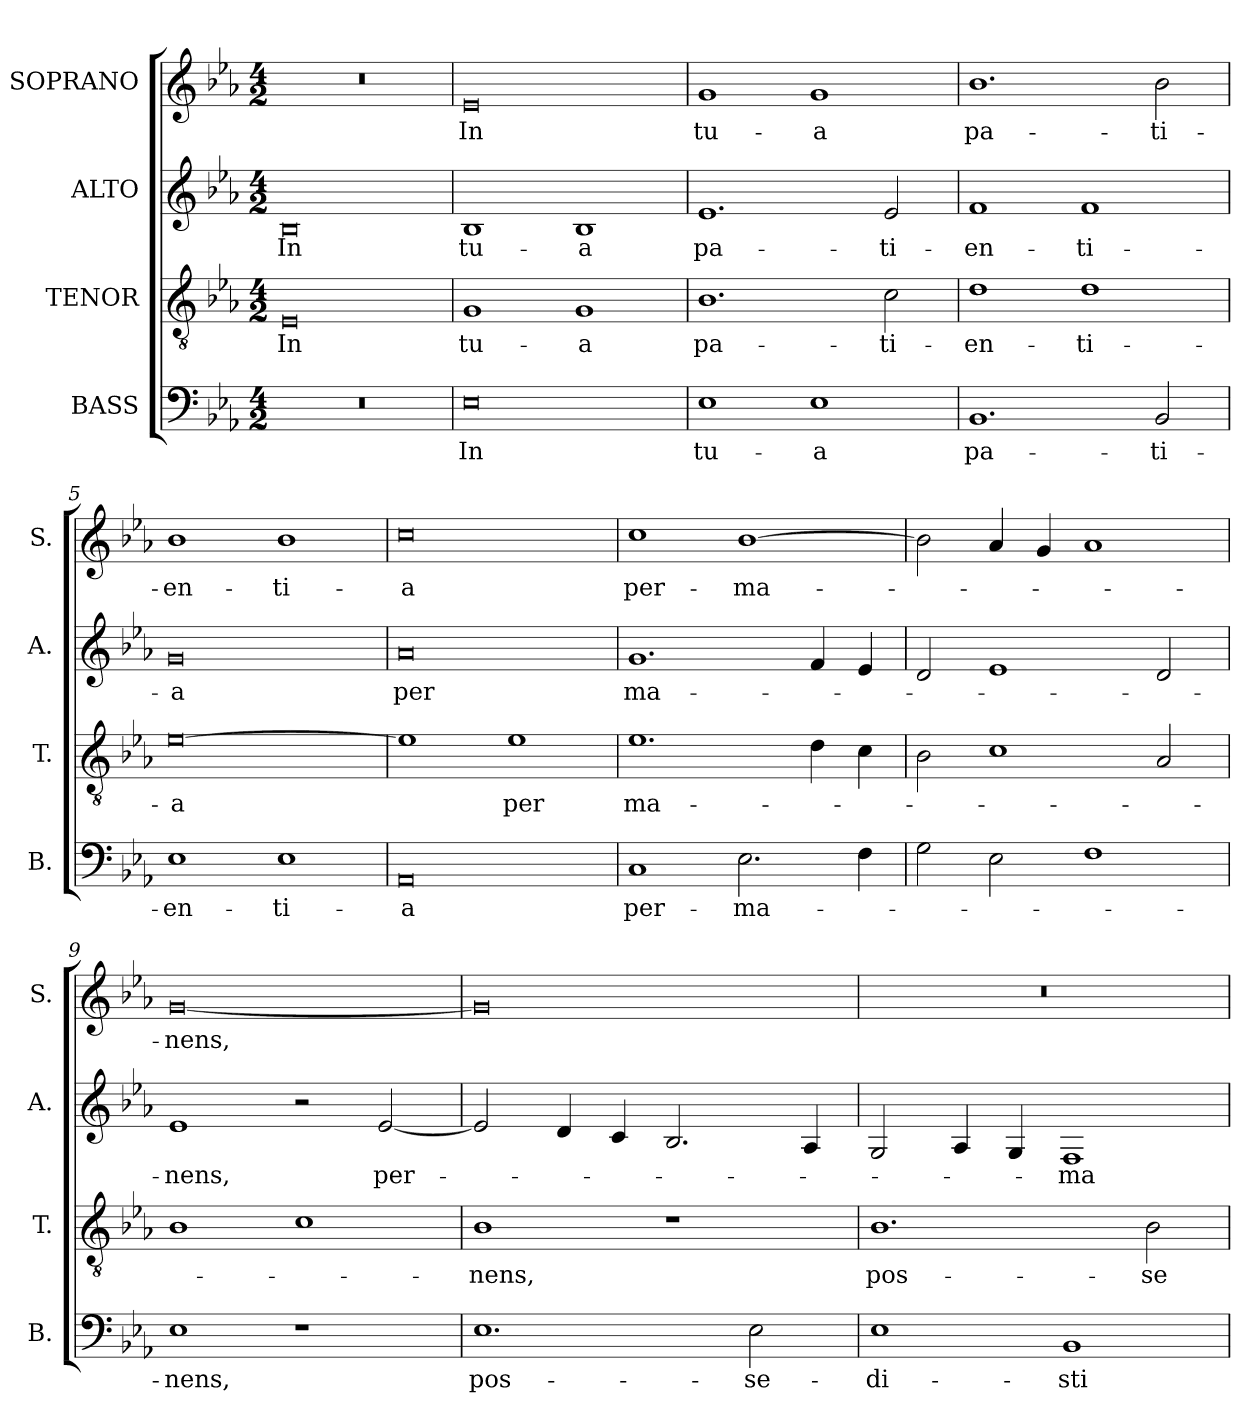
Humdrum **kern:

**kern	**text	**kern	**text	**kern	**text	**kern	**text
*part4	*part4	*part3	*part3	*part2	*part2	*part1	*part1
*staff4	*staff4	*staff3	*staff3	*staff2	*staff2	*staff1	*staff1
*I"BASS	*	*I"TENOR	*	*I"ALTO	*	*I"SOPRANO	*
*I'B.	*	*I'T.	*	*I'A.	*	*I'S.	*
*clefF4	*	*clefGv2	*	*clefG2	*	*clefG2	*
*	*	*ITrd7c12	*	*	*	*	*
*k[b-e-a-]	*	*k[b-e-a-]	*	*k[b-e-a-]	*	*k[b-e-a-]	*
*E-:	*	*E-:	*	*E-:	*	*E-:	*
*M4/2	*	*M4/2	*	*M4/2	*	*M4/2	*
*MM184	*	*MM184	*	*MM184	*	*MM184	*
=1	=1	=1	=1	=1	=1	=1	=1
!LO:N:vis=1	!	!	!LO:LY:b	!	!LO:LY:b	!LO:N:vis=1	!
0r	.	0EE-	In	0B-	In	0r	.
=2	=2	=2	=2	=2	=2	=2	=2
!	!LO:LY:b	!	!LO:LY:b	!	!LO:LY:b	!	!LO:LY:b
0E-	In	1GG	tu-	1B-	tu-	0e-	In
!	!	!	!LO:LY:b	!	!LO:LY:b	!	!
.	.	1GG	-a	1B-	-a	.	.
=3	=3	=3	=3	=3	=3	=3	=3
!	!LO:LY:b	!	!LO:LY:b	!	!LO:LY:b	!	!LO:LY:b
1E-	tu-	1.BB-	pa-	1.e-	pa-	1g	tu-
!	!LO:LY:b	!	!	!	!	!	!LO:LY:b
1E-	-a	.	.	.	.	1g	-a
!	!	!	!LO:LY:b	!	!LO:LY:b	!	!
.	.	2C\	-ti-	2e-/	-ti-	.	.
=4	=4	=4	=4	=4	=4	=4	=4
!	!LO:LY:b	!	!LO:LY:b	!	!LO:LY:b	!	!LO:LY:b
1.BB-	pa-	1D	-en-	1f	-en-	1.b-	pa-
!	!	!	!LO:LY:b	!	!LO:LY:b	!	!
.	.	1D	-ti-	1f	-ti-	.	.
!	!LO:LY:b	!	!	!	!	!	!LO:LY:b
2BB-/	-ti-	.	.	.	.	2b-\	-ti-
=5	=5	=5	=5	=5	=5	=5	=5
!	!LO:LY:b	!	!LO:LY:b	!	!LO:LY:b	!	!LO:LY:b
1E-	-en-	[>0E-	-a	0g	-a	1b-	-en-
!	!LO:LY:b	!	!	!	!	!	!LO:LY:b
1E-	-ti-	.	.	.	.	1b-	-ti-
=6	=6	=6	=6	=6	=6	=6	=6
!	!LO:LY:b	!	!	!	!LO:LY:b	!	!LO:LY:b
0AA-	-a	1E-]	.	0a-	per	0cc	-a
!	!	!	!LO:LY:b	!	!	!	!
.	.	1E-	per	.	.	.	.
=7	=7	=7	=7	=7	=7	=7	=7
!	!LO:LY:b	!	!LO:LY:b	!	!LO:LY:b	!	!LO:LY:b
1C	per-	1.E-	ma-	1.g	ma-	1cc	per-
!	!LO:LY:b	!	!	!	!	!	!LO:LY:b
2.E-\	-ma-	.	.	.	.	[>1b-	-ma-
.	.	4D\	.	4f/	.	.	.
4F\	.	4C\	.	4e-/	.	.	.
=8	=8	=8	=8	=8	=8	=8	=8
2G\	.	2BB-\	.	2d/	.	2b-\]	.
2E-\	.	1C	.	1e-	.	4a-/	.
.	.	.	.	.	.	4g/	.
1F	.	.	.	.	.	1a-	.
.	.	2AA-/	.	2d/	.	.	.
!!LO:LB:g=z
=9	=9	=9	=9	=9	=9	=9	=9
!	!LO:LY:b	!	!	!	!LO:LY:b	!	!LO:LY:b
1E-	-nens,	1BB-	.	1e-	-nens,	[<0g	-nens,
1r	.	1C	.	2r	.	.	.
!	!	!	!	!	!LO:LY:b	!	!
.	.	.	.	[<2e-/	per-	.	.
=10	=10	=10	=10	=10	=10	=10	=10
!	!LO:LY:b	!	!LO:LY:b	!	!	!	!
1.E-	pos-	1BB-	-nens,	2e-/]	.	0g]	.
.	.	.	.	4d/	.	.	.
.	.	.	.	4c/	.	.	.
.	.	1r	.	2.B-/	.	.	.
!	!LO:LY:b	!	!	!	!	!	!
2E-\	-se-	.	.	.	.	.	.
.	.	.	.	4A-/	.	.	.
=11	=11	=11	=11	=11	=11	=11	=11
!	!LO:LY:b	!	!LO:LY:b	!	!	!LO:N:vis=1	!
1E-	-di-	1.BB-	pos-	2G/	.	0r	.
.	.	.	.	4A-/	.	.	.
.	.	.	.	4G/	.	.	.
!	!LO:LY:b	!	!	!	!LO:LY:b	!	!
1BB-	-sti	.	.	1F	-ma-	.	.
!	!	!	!LO:LY:b	!	!	!	!
.	.	2BB-\	-se-	.	.	.	.
=	=	=	=	=	=	=	=
*-	*-	*-	*-	*-	*-	*-	*-
